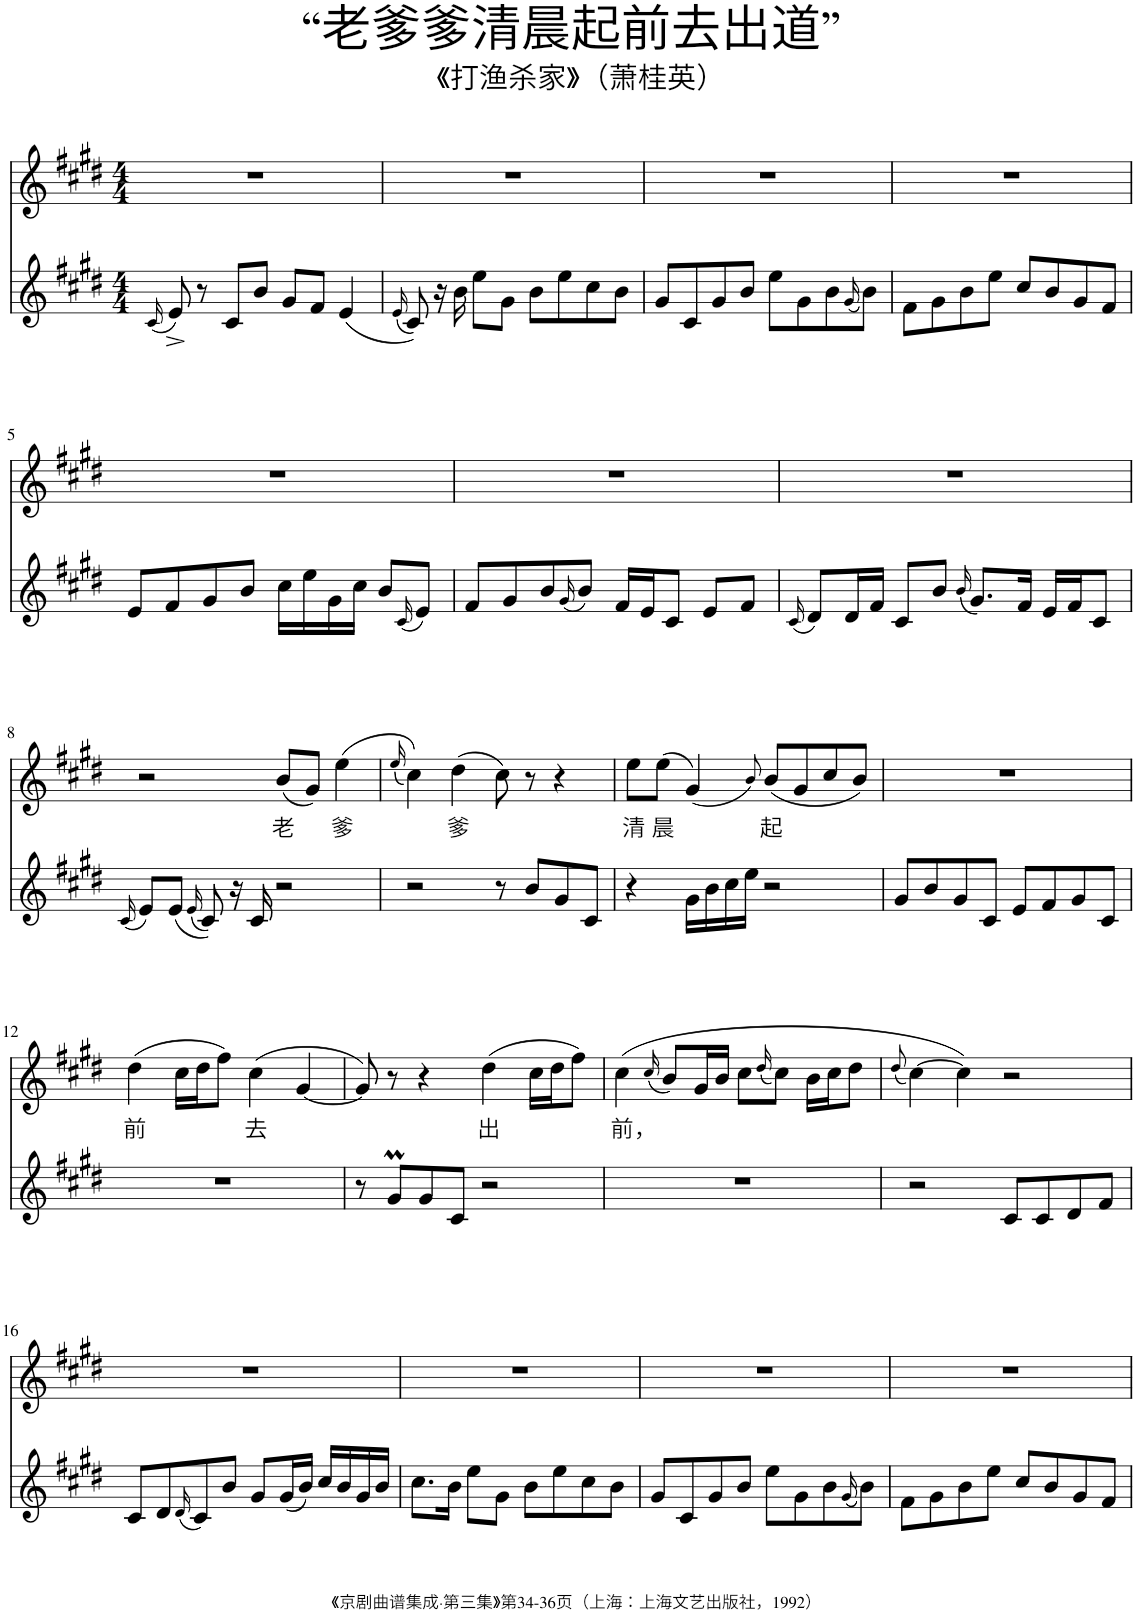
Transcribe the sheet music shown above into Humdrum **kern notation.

**kern	**kern	**text
*part2	*part1	*part1
*staff2	*staff1	*staff1
*I"Piano	*I"Piano	*
*I'Pno	*I'Pno	*
*clefG2	*clefG2	*
*k[f#c#g#d#]	*k[f#c#g#d#]	*
*M4/4	*M4/4	*
=1	=1	=1
(16qc#/	.	.
8e^/)	1r	.
8r	.	.
8c#/L	.	.
8b/J	.	.
8g#/L	.	.
8f#/J	.	.
(4e/	.	.
=2	=2	=2
(16qe/	.	.
8c#/))	1r	.
16r	.	.
16b\	.	.
8ee\L	.	.
8g#\J	.	.
8b\L	.	.
8ee\	.	.
8cc#\	.	.
8b\J	.	.
=3	=3	=3
8g#/L	1r	.
8c#/	.	.
8g#/	.	.
8b/J	.	.
8ee\L	.	.
8g#\	.	.
8b\	.	.
(16qg#/	.	.
8b\J)	.	.
=4	=4	=4
8f#\L	1r	.
8g#\	.	.
8b\	.	.
8ee\J	.	.
8cc#/L	.	.
8b/	.	.
8g#/	.	.
8f#/J	.	.
!!LO:LB:g=z
=5	=5	=5
8e/L	1r	.
8f#/	.	.
8g#/	.	.
8b/J	.	.
16cc#\LL	.	.
16ee\	.	.
16g#\	.	.
16cc#\JJ	.	.
8b/L	.	.
(16qc#/	.	.
8e/J)	.	.
=6	=6	=6
8f#/L	1r	.
8g#/	.	.
8b/	.	.
(16qg#/	.	.
8b/J)	.	.
16f#/LL	.	.
16e/J	.	.
8c#/J	.	.
8e/L	.	.
8f#/J	.	.
=7	=7	=7
(16qc#/	.	.
8d#/L)	1r	.
16d#/L	.	.
16f#/JJ	.	.
8c#/L	.	.
8b/J	.	.
(16qb/	.	.
8.g#/L)	.	.
16f#/Jk	.	.
16e/LL	.	.
16f#/J	.	.
8c#/J	.	.
!!LO:LB:g=z
=8	=8	=8
(16qc#/	.	.
8e/L)	2r	.
(8e/J	.	.
(16qe/	.	.
8c#/))	.	.
16r	.	.
16c#/	.	.
!	!	!LO:LY:b
2r	(8b/L	老
.	8g#/J)	.
!	!	!LO:LY:b
.	(4ee\	爹
=9	=9	=9
.	(16qee/	.
2r	4cc#\))	.
!	!	!LO:LY:b
.	(4dd#\	爹
8r	8cc#\)	.
8b/L	8r	.
8g#/	4r	.
8c#/J	.	.
=10	=10	=10
!	!	!LO:LY:b
4r	8ee\L	清
!	!	!LO:LY:b
.	(8ee\J	晨
16g#\LL	(4g#/)	.
16b\	.	.
16cc#\	.	.
16ee\JJ	.	.
.	8qb/)	.
!	!	!LO:LY:b
2r	(8b/L	起
.	8g#/	.
.	8cc#/	.
.	8b/J)	.
=11	=11	=11
8g#/L	1r	.
8b/	.	.
8g#/	.	.
8c#/J	.	.
8e/L	.	.
8f#/	.	.
8g#/	.	.
8c#/J	.	.
!!LO:LB:g=z
=12	=12	=12
!	!	!LO:LY:b
1r	(4dd#\	前
.	16cc#\LL	.
.	16dd#\J	.
.	8ff#\J)	.
!	!	!LO:LY:b
.	(4cc#\	去
.	[4g#/	.
=13	=13	=13
8r	8g#/])	.
8g#m/L	8r	.
8g#/	4r	.
8c#/J	.	.
!	!	!LO:LY:b
2r	(4dd#\	出
.	16cc#\LL	.
.	16dd#\J	.
.	8ff#\J)	.
=14	=14	=14
!	!	!LO:LY:b
1r	(4cc#\	前，
.	(16qcc#/	.
.	8b/L)	.
.	16g#/L	.
.	16b/JJ	.
.	8cc#\L	.
.	(16qdd#/	.
.	8cc#\J)	.
.	16b\LL	.
.	16cc#\J	.
.	8dd#\J	.
=15	=15	=15
.	(8qdd#/	.
2r	[4cc#\)	.
.	4cc#\])	.
8c#/L	2r	.
8c#/	.	.
8d#/	.	.
8f#/J	.	.
!!LO:LB:g=z
=16	=16	=16
8c#/L	1r	.
8d#/	.	.
(16qd#/	.	.
8c#/)	.	.
8b/J	.	.
8g#/L	.	.
(16g#/L	.	.
16b/JJ)	.	.
16cc#/LL	.	.
16b/	.	.
16g#/	.	.
16b/JJ	.	.
=17	=17	=17
8.cc#\L	1r	.
16b\Jk	.	.
8ee\L	.	.
8g#\J	.	.
8b\L	.	.
8ee\	.	.
8cc#\	.	.
8b\J	.	.
=18	=18	=18
8g#/L	1r	.
8c#/	.	.
8g#/	.	.
8b/J	.	.
8ee\L	.	.
8g#\	.	.
8b\	.	.
(16qg#/	.	.
8b\J)	.	.
=19	=19	=19
8f#\L	1r	.
8g#\	.	.
8b\	.	.
8ee\J	.	.
8cc#/L	.	.
8b/	.	.
8g#/	.	.
8f#/J	.	.
=	=	=
*-	*-	*-
